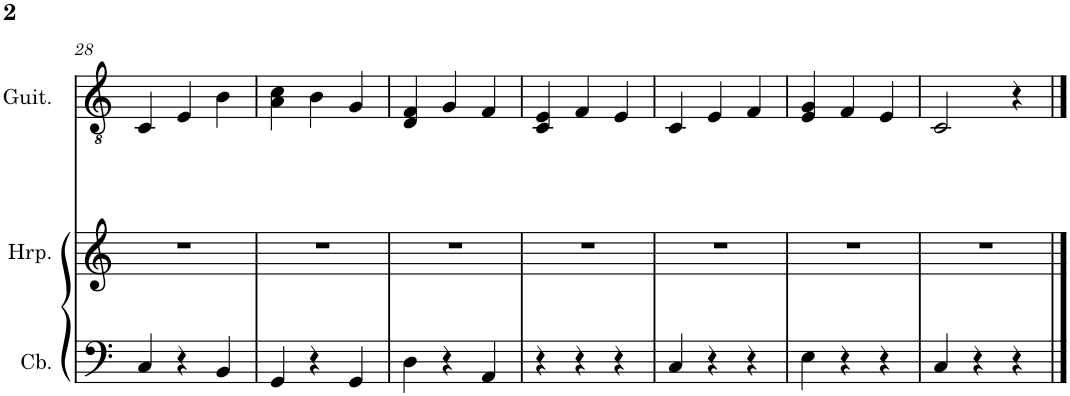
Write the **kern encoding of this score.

**kern	**kern	**kern
*part3	*part2	*part1
*staff3	*staff2	*staff1
*I"Contrabass	*I"Harp	*I"Classical Guitar
*I'Cb.	*I'Hrp.	*I'Guit.
!!LO:PB:g=z
*clefF4	*clefG2	*clefGv2
*Trd7c12	*	*
*k[]	*k[]	*k[]
*M3/4	*M3/4	*M3/4
=28	=28	=28
4C/	2.r	4C/
4r	.	4E/
4BB/	.	4B\
=29	=29	=29
4GG/	2.r	4A\ 4c\
4r	.	4B\
4GG/	.	4G/
=30	=30	=30
4D\	2.r	4D/ 4F/
4r	.	4G/
4AA/	.	4F/
=31	=31	=31
4r	2.r	4C/ 4E/
4r	.	4F/
4r	.	4E/
=32	=32	=32
4C/	2.r	4C/
4r	.	4E/
4r	.	4F/
=33	=33	=33
4E\	2.r	4E/ 4G/
4r	.	4F/
4r	.	4E/
=34	=34	=34
4C/	2.r	2C/
4r	.	.
4r	.	4r
==	==	==
*-	*-	*-
